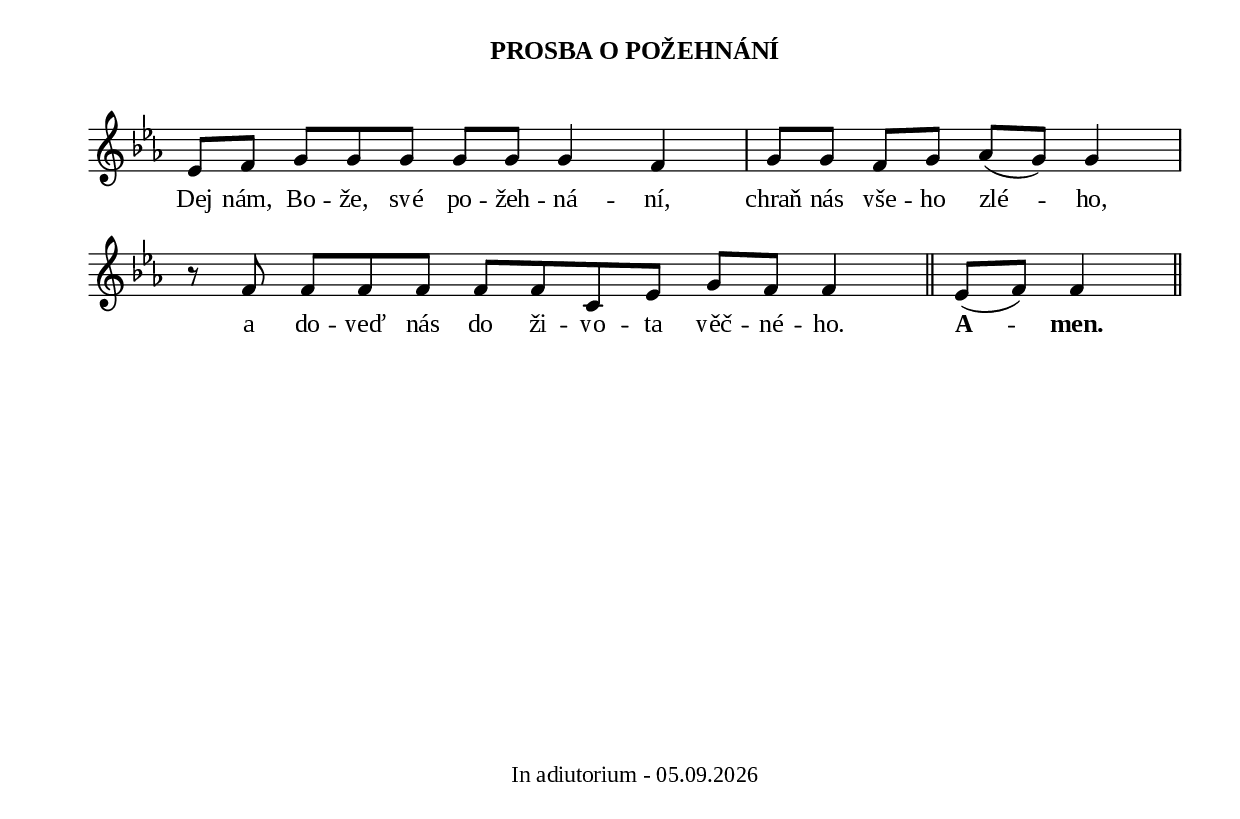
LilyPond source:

\version "2.17.6"

\include "spolecne/tiraz.ly"

\header {
  title = \markup\large "PROSBA O POŽEHNÁNÍ"
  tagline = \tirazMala
}

\paper {
  #(set-paper-size "a5landscape")
  
  top-margin = 1\cm
  bottom-margin = 1\cm
  right-margin = 1\cm
  left-margin = 1.5\cm
  
  markup-system-spacing #'padding = #5
  
  myStaffSize = #20
  #(define fonts
    (make-pango-font-tree 
                          "Liberation Serif"
                          "Liberation Sans"
                          "Liberation Mono"
     (/ myStaffSize 20)))
}

\layout {
  indent = 0\cm
}

  
\score {
  \relative c' {
    \override Score.TimeSignature #'stencil = ##f
    \cadenzaOn
    \set melismaBusyProperties = #'() 
    
    \key es \major

    es8[ f] g[ g g] g[ g] g4 f \bar "|"
    g8[ g] f[ g] as([ g)] g4 \bar "|" \break
    r8 f8 f[ f f] f[ f c es] g[ f] f4 \bar "||"
    
    es8([ f)] f4 \bar "||"
  }
  \addlyrics {
    Dej nám, Bo -- že, své po -- žeh -- ná -- ní,
    chraň nás vše -- ho zlé -- _ ho,
    a do -- veď nás do ži -- vo -- ta věč -- né -- ho.
    
    \override LyricText #'font-series = #'bold
    A -- _ men.
  }
  \header {
    fons = ""
    piece = ""
    composer = "Pseudoolejník"
  }
}
